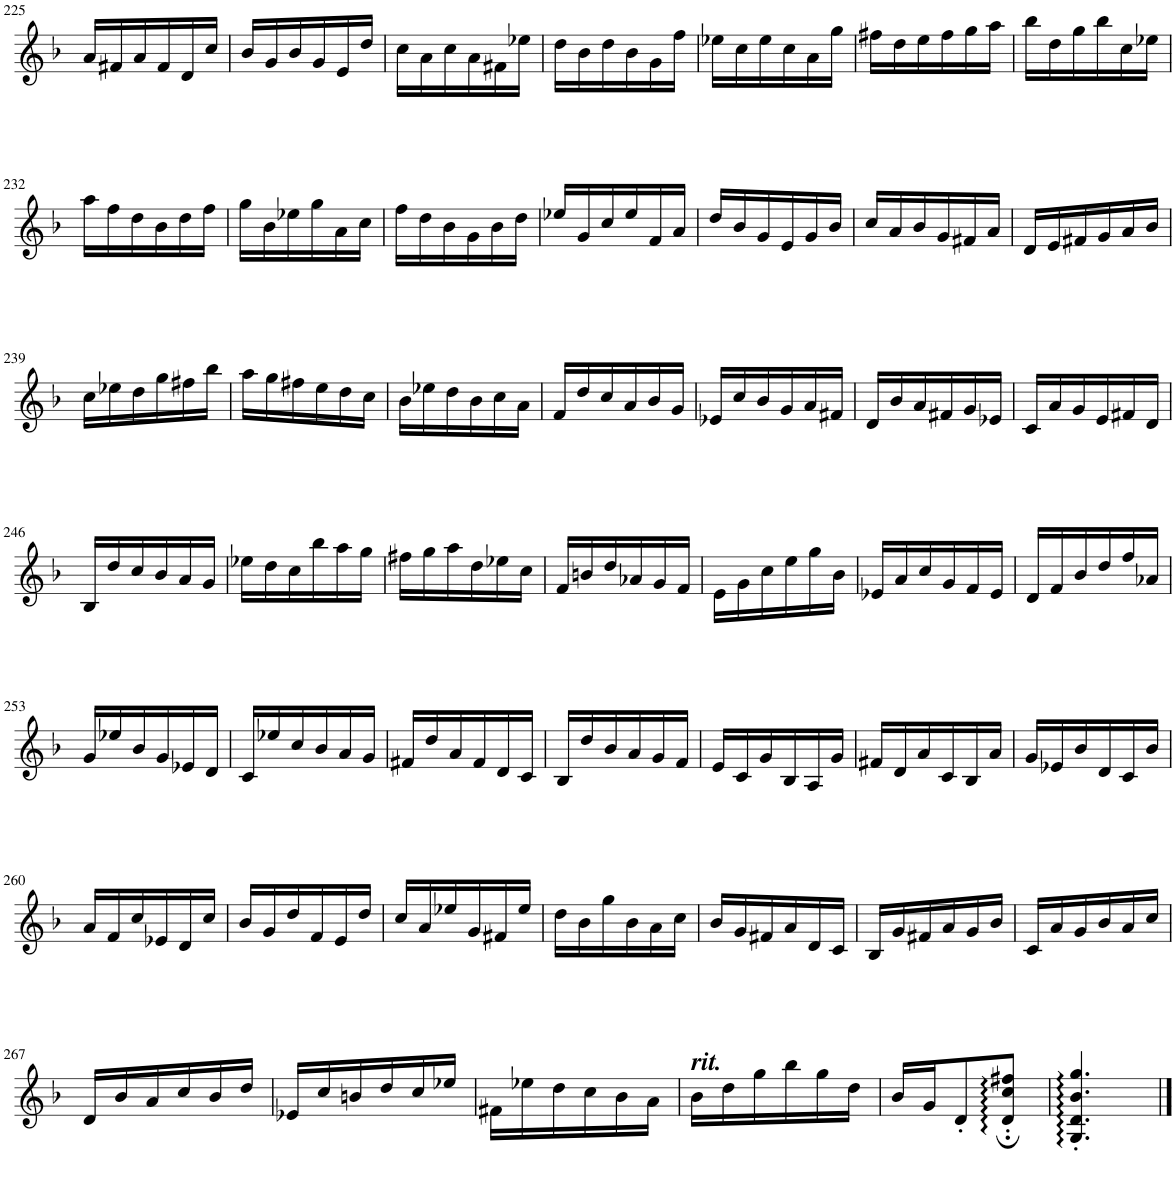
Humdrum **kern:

**kern
*part1
*staff1
*I"Guitar
!!LO:PB:g=z
*clefG2
*Trd7c12
*k[b-]
*M3/8
=225
16a/LL
16f#X/
16a/
16f#/
16d/
16cc/JJ
=226
16b-/LL
16g/
16b-/
16g/
16e/
16dd/JJ
=227
16cc\LL
16a\
16cc\
16a\
16f#X\
16ee-X\JJ
=228
16dd\LL
16b-\
16dd\
16b-\
16g\
16ff\JJ
=229
16ee-X\LL
16cc\
16ee-\
16cc\
16a\
16gg\JJ
=230
16ff#X\LL
16dd\
16ee\
16ff#\
16gg\
16aa\JJ
=231
16bb-\LL
16dd\
16gg\
16bb-\
16cc\
16ee-X\JJ
!!LO:LB:g=z
=232
16aa\LL
16ff\
16dd\
16b-\
16dd\
16ff\JJ
=233
16gg\LL
16b-\
16ee-X\
16gg\
16a\
16cc\JJ
=234
16ff\LL
16dd\
16b-\
16g\
16b-\
16dd\JJ
=235
16ee-X/LL
16g/
16cc/
16ee-/
16f/
16a/JJ
=236
16dd/LL
16b-/
16g/
16e/
16g/
16b-/JJ
=237
16cc/LL
16a/
16b-/
16g/
16f#X/
16a/JJ
=238
16d/LL
16e/
16f#X/
16g/
16a/
16b-/JJ
!!LO:LB:g=z
=239
16cc\LL
16ee-X\
16dd\
16gg\
16ff#X\
16bb-\JJ
=240
16aa\LL
16gg\
16ff#X\
16ee\
16dd\
16cc\JJ
=241
16b-\LL
16ee-X\
16dd\
16b-\
16cc\
16a\JJ
=242
16f/LL
16dd/
16cc/
16a/
16b-/
16g/JJ
=243
16e-X/LL
16cc/
16b-/
16g/
16a/
16f#X/JJ
=244
16d/LL
16b-/
16a/
16f#X/
16g/
16e-X/JJ
=245
16c/LL
16a/
16g/
16e/
16f#X/
16d/JJ
!!LO:LB:g=z
=246
16B-/LL
16dd/
16cc/
16b-/
16a/
16g/JJ
=247
16ee-X\LL
16dd\
16cc\
16bb-\
16aa\
16gg\JJ
=248
16ff#X\LL
16gg\
16aa\
16dd\
16ee-X\
16cc\JJ
=249
16f/LL
16bn/
16dd/
16a-X/
16g/
16f/JJ
=250
16e\LL
16g\
16cc\
16ee\
16gg\
16b-\JJ
=251
16e-X/LL
16a/
16cc/
16g/
16f/
16e-/JJ
=252
16d/LL
16f/
16b-/
16dd/
16ff/
16a-X/JJ
!!LO:LB:g=z
=253
16g/LL
16ee-X/
16b-/
16g/
16e-X/
16d/JJ
=254
16c/LL
16ee-X/
16cc/
16b-/
16a/
16g/JJ
=255
16f#X/LL
16dd/
16a/
16f#/
16d/
16c/JJ
=256
16B-/LL
16dd/
16b-/
16a/
16g/
16f/JJ
=257
16e/LL
16c/
16g/
16B-/
16A/
16g/JJ
=258
16f#X/LL
16d/
16a/
16c/
16B-/
16a/JJ
=259
16g/LL
16e-X/
16b-/
16d/
16c/
16b-/JJ
!!LO:LB:g=z
=260
16a/LL
16f/
16cc/
16e-X/
16d/
16cc/JJ
=261
16b-/LL
16g/
16dd/
16f/
16e/
16dd/JJ
=262
16cc/LL
16a/
16ee-X/
16g/
16f#X/
16ee-/JJ
=263
16dd\LL
16b-\
16gg\
16b-\
16a\
16cc\JJ
=264
16b-/LL
16g/
16f#X/
16a/
16d/
16c/JJ
=265
16B-/LL
16g/
16f#X/
16a/
16g/
16b-/JJ
=266
16c/LL
16a/
16g/
16b-/
16a/
16cc/JJ
!!LO:LB:g=z
=267
16d/LL
16b-/
16a/
16cc/
16b-/
16dd/JJ
=268
16e-X/LL
16cc/
16bn/
16dd/
16cc/
16ee-X/JJ
=269
16f#X\LL
16ee-X\
16dd\
16cc\
16b-\
16a\JJ
=270
!LO:TX:a:Bi:t=rit.
16b-\LL
16dd\
16gg\
16bb-\
16gg\
16dd\JJ
=271
16b-/LL
16g/J
8d'/
8d/;' 8cc/;' 8ff#X/;'J
=272
4.G/' 4.d/' 4.b-/' 4.gg/'
==
*-
